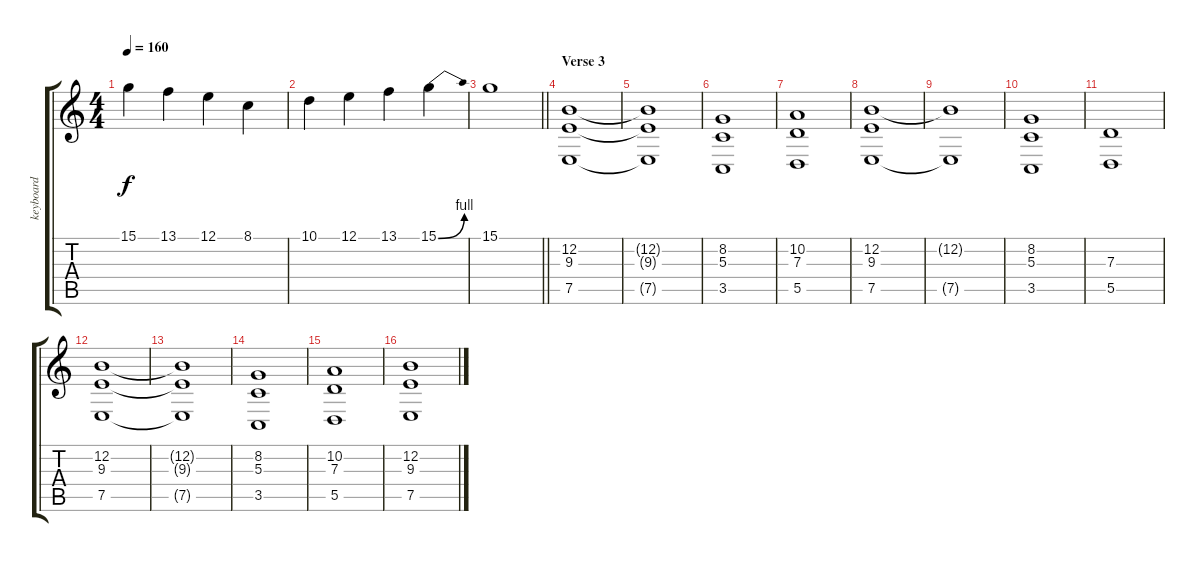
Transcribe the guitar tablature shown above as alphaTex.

\track ("keyboard" "keyboard") {instrument stringensemble1}
\staff {score tabs}
\tuning (E4 B3 G3 D3 A2 E2) {hide}
\ts (4 4)
\tempo 160
\clef g2
\ks c
15.1.4{dy f} 13.1.4 12.1.4 8.1.4 |
10.1.4 12.1.4 13.1.4 15.1{be (bend 0 0 60 4)}.4 |
\barLineRight lightlight
15.1.1 |
\section ("" "Verse 3")
(12.2 9.3 7.5).1 |
(12.2{t} 9.3{t} 7.5{t}).1 |
(8.2 5.3 3.5).1 |
(10.2 7.3 5.5).1 |
(12.2 9.3 7.5).1 |
(12.2{t} 7.5{t}).1 |
(8.2 5.3 3.5).1 |
(7.3 5.5).1 |
(12.2 9.3 7.5).1 |
(12.2{t} 9.3{t} 7.5{t}).1 |
(8.2 5.3 3.5).1 |
(10.2 7.3 5.5).1 |
(12.2 9.3 7.5).1
